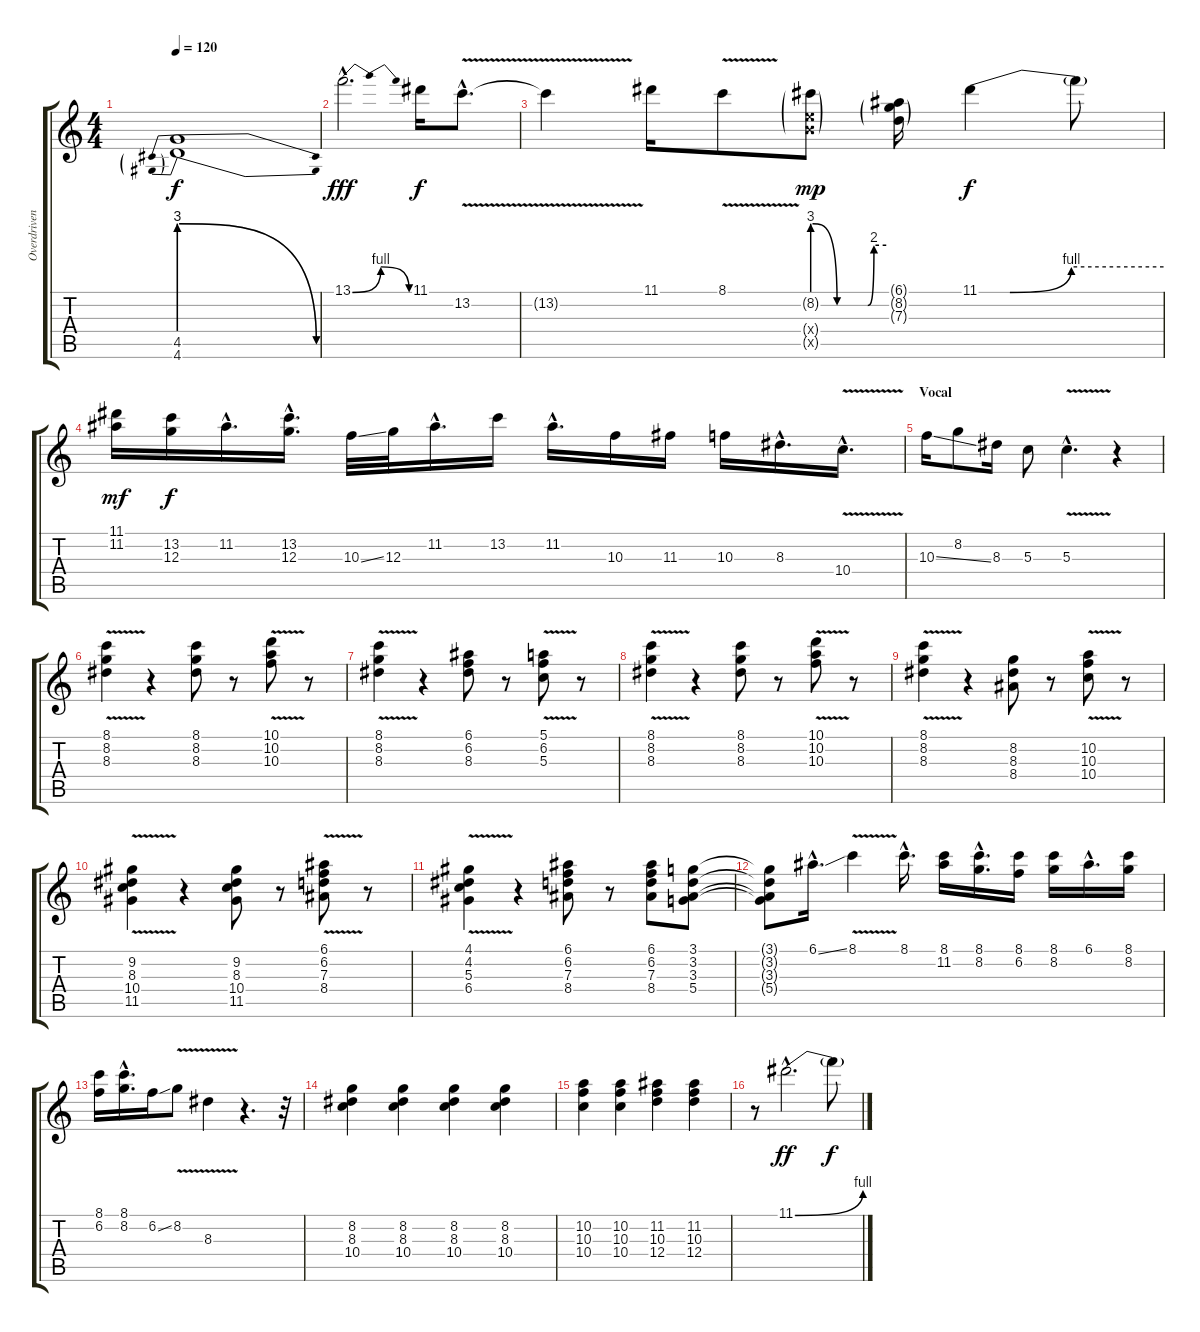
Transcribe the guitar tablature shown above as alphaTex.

\track ("Overdriven Guitar" "Overdriven") {instrument overdrivenguitar}
\staff {score tabs}
\tuning (E4 B3 G3 D3 A2 E2) {hide}
\ts (4 4)
\tempo 120
\clef g2
\ks c
(4.5{be (prebendrelease 0 12 60 0)} 4.6{be (prebendrelease 0 12 60 0)}).1{dy f instrument overdrivenguitar} |
13.1{be (bendrelease 0 0 10 4 50 4 60 0) hac}.2{d dy fff} 11.1.16{dy f} 13.2{v hac}.8{d} |
13.2{t}.4 11.1.16 8.1{v}.8 (8.2{be (custom 0 12 20 0 45 0 50 8 60 8) g} 14.4{g x} 14.5{g x}).8{dy mp} (6.1{g} 8.2{g} 7.3{g}).16 11.1{be (custom 0 0 10 0 30 4 60 4)}.4{dy f} 11.1{t}.8 |
(11.1 11.2).16{dy mf} (13.2 12.3).16{dy f} 11.2{hac}.16{d} (13.2{hac} 12.3{hac}).16{d} 10.3{ss}.32 12.3.32 11.2{hac}.16{d} 13.2.16 11.2{hac}.16{d} 10.3.16 11.3.16 10.3.16 8.3{hac}.16{d} 10.4{v hac}.16{d} |
\section ("" "Vocal")
10.3{ss}.16 8.2.8 8.3.16 5.3.8 5.3{v hac}.4{d} r.4 |
(8.1{v} 8.2{v} 8.3{v}).4 r.4 (8.1 8.2 8.3).8 r.8 (10.1{v} 10.2{v} 10.3{v}).8 r.8 |
(8.1{v} 8.2{v} 8.3{v}).4 r.4 (6.1 6.2 8.3).8 r.8 (5.1{v} 6.2{v} 5.3{v}).8 r.8 |
(8.1{v} 8.2{v} 8.3{v}).4 r.4 (8.1 8.2 8.3).8 r.8 (10.1{v} 10.2{v} 10.3{v}).8 r.8 |
(8.1{v} 8.2{v} 8.3{v}).4 r.4 (8.2 8.3 8.4).8 r.8 (10.2{v} 10.3{v} 10.4{v}).8 r.8 |
(9.2{v} 8.3{v} 10.4{v} 11.5{v}).4 r.4 (9.2 8.3 10.4 11.5).8 r.8 (6.1{v} 6.2{v} 7.3{v} 8.4{v}).8 r.8 |
(4.1{v} 4.2{v} 5.3{v} 6.4{v}).4 r.4 (6.1 6.2 7.3 8.4).8 r.8 (6.1 6.2 7.3 8.4).8 (3.1 3.2 3.3 5.4).8 |
(3.1{t} 3.2{t} 3.3{t} 5.4{t}).8 6.1{ss hac}.16{d} 8.1{v}.4 8.1{hac}.16{d} (8.1 11.2).16 (8.1{hac} 8.2{hac}).16{d} (8.1 6.2).16 (8.1 8.2).16 6.1{hac}.16{d} (8.1 8.2).16 |
(8.1 6.2).16 (8.1{hac} 8.2{hac}).16{d} 6.2{ss}.16 8.2{v}.8 8.3{v}.4 r.4{d} r.32 |
(8.2 8.3 10.4).4 (8.2 8.3 10.4).4 (8.2 8.3 10.4).4 (8.2 8.3 10.4).4 |
(10.2 10.3 10.4).4 (10.2 10.3 10.4).4 (11.2 10.3 12.4).4 (11.2 10.3 12.4).4 |
r.8 11.1{be (bend 0 0 60 4) hac}.2{d dy ff} 11.1{t}.8{dy f}
